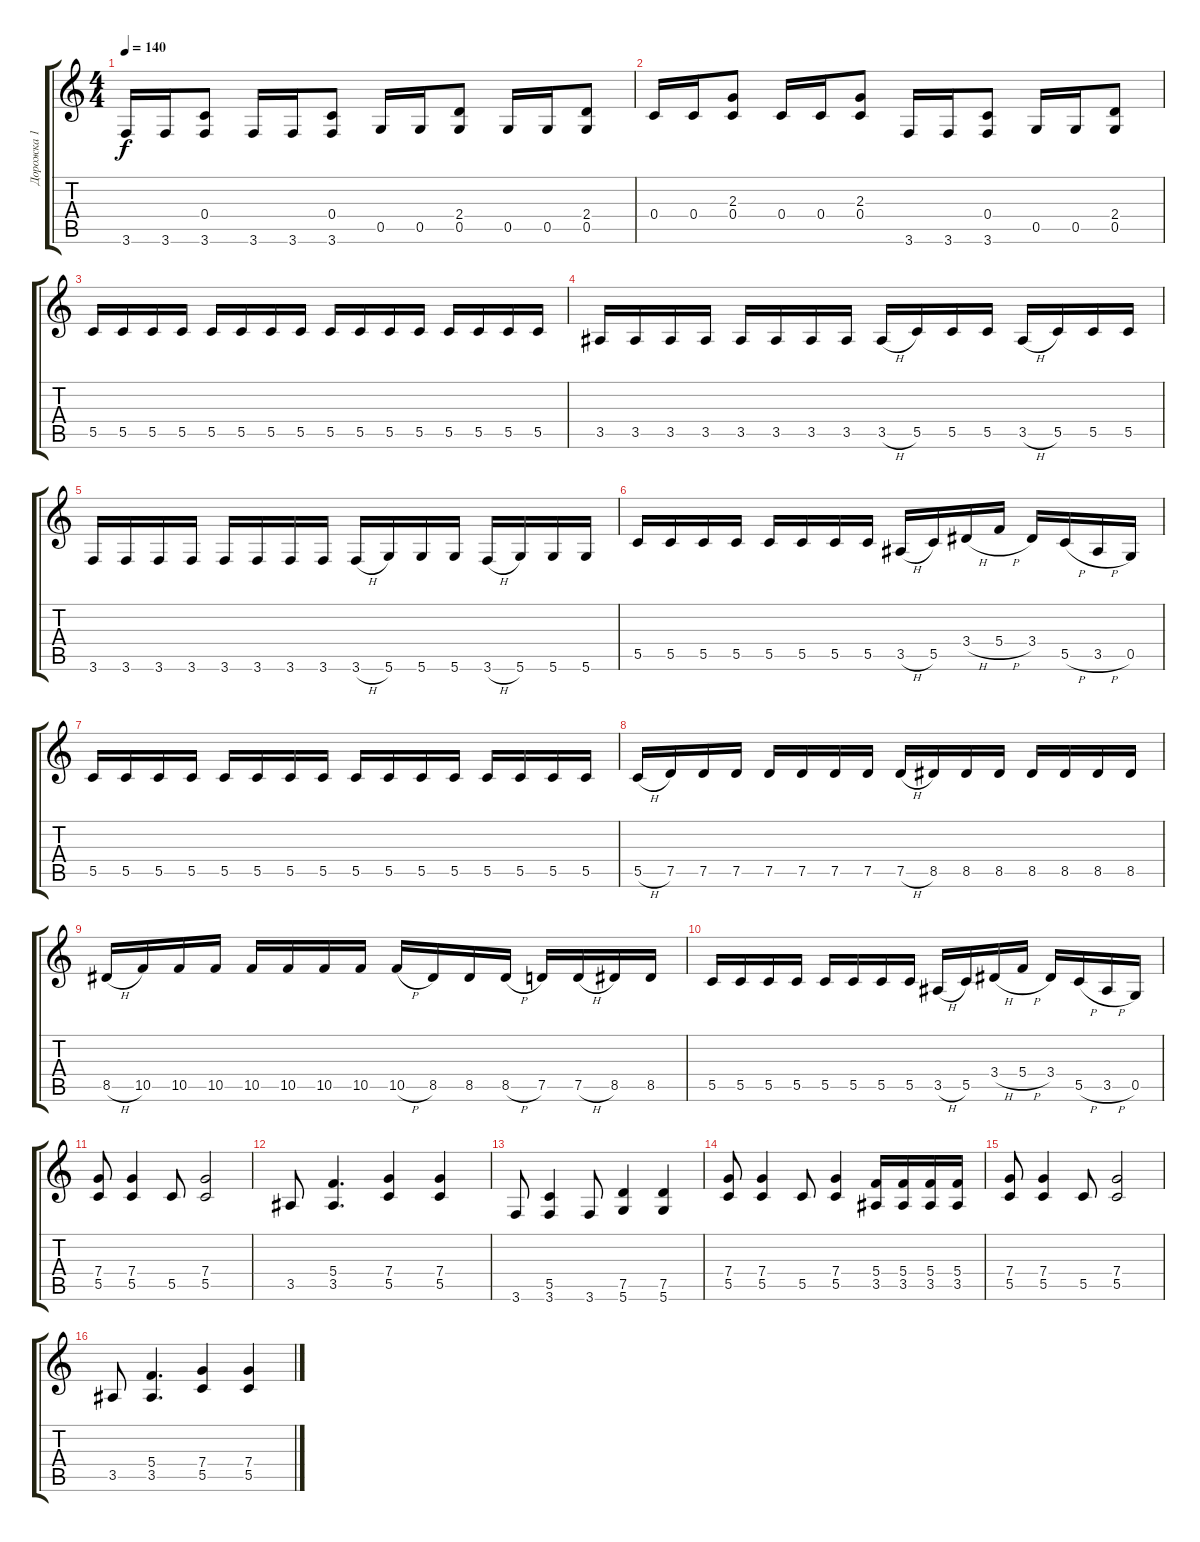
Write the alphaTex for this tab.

\track ("Дорожка 1" "Дорожка 1") {instrument distortionguitar}
\staff {score tabs}
\tuning (D4 A3 F3 C3 G2 D2) {hide}
\ts (4 4)
\tempo 140
\clef g2
\ks c
3.6.16{dy f} 3.6.16 (0.4 3.6).8 3.6.16 3.6.16 (0.4 3.6).8 0.5.16 0.5.16 (2.4 0.5).8 0.5.16 0.5.16 (2.4 0.5).8 |
0.4.16 0.4.16 (2.3 0.4).8 0.4.16 0.4.16 (2.3 0.4).8 3.6.16 3.6.16 (0.4 3.6).8 0.5.16 0.5.16 (2.4 0.5).8 |
5.5.16 5.5.16 5.5.16 5.5.16 5.5.16 5.5.16 5.5.16 5.5.16 5.5.16 5.5.16 5.5.16 5.5.16 5.5.16 5.5.16 5.5.16 5.5.16 |
3.5.16 3.5.16 3.5.16 3.5.16 3.5.16 3.5.16 3.5.16 3.5.16 3.5{h}.16 5.5.16 5.5.16 5.5.16 3.5{h}.16 5.5.16 5.5.16 5.5.16 |
3.6.16 3.6.16 3.6.16 3.6.16 3.6.16 3.6.16 3.6.16 3.6.16 3.6{h}.16 5.6.16 5.6.16 5.6.16 3.6{h}.16 5.6.16 5.6.16 5.6.16 |
5.5.16 5.5.16 5.5.16 5.5.16 5.5.16 5.5.16 5.5.16 5.5.16 3.5{h}.16 5.5.16 3.4{h}.16 5.4{h}.16 3.4.16 5.5{h}.16 3.5{h}.16 0.5.16 |
5.5.16{instrument distortionguitar} 5.5.16 5.5.16 5.5.16 5.5.16 5.5.16 5.5.16 5.5.16 5.5.16 5.5.16 5.5.16 5.5.16 5.5.16 5.5.16 5.5.16 5.5.16 |
5.5{h}.16 7.5.16 7.5.16 7.5.16 7.5.16 7.5.16 7.5.16 7.5.16 7.5{h}.16 8.5.16 8.5.16 8.5.16 8.5.16 8.5.16 8.5.16 8.5.16 |
8.5{h}.16 10.5.16 10.5.16 10.5.16 10.5.16 10.5.16 10.5.16 10.5.16 10.5{h}.16 8.5.16 8.5.16 8.5{h}.16 7.5.16 7.5{h}.16 8.5.16 8.5.16 |
5.5.16 5.5.16 5.5.16 5.5.16 5.5.16 5.5.16 5.5.16 5.5.16 3.5{h}.16 5.5.16 3.4{h}.16 5.4{h}.16 3.4.16 5.5{h}.16 3.5{h}.16 0.5.16 |
(7.4 5.5).8{instrument distortionguitar} (7.4 5.5).4 5.5.8 (7.4 5.5).2 |
3.5.8 (5.4 3.5).4{d} (7.4 5.5).4 (7.4 5.5).4 |
3.6.8 (5.5 3.6).4 3.6.8 (7.5 5.6).4 (7.5 5.6).4 |
(7.4 5.5).8 (7.4 5.5).4 5.5.8 (7.4 5.5).4 (5.4 3.5).16 (5.4 3.5).16 (5.4 3.5).16 (5.4 3.5).16 |
(7.4 5.5).8 (7.4 5.5).4 5.5.8 (7.4 5.5).2 |
3.5.8 (5.4 3.5).4{d} (7.4 5.5).4 (7.4 5.5).4
